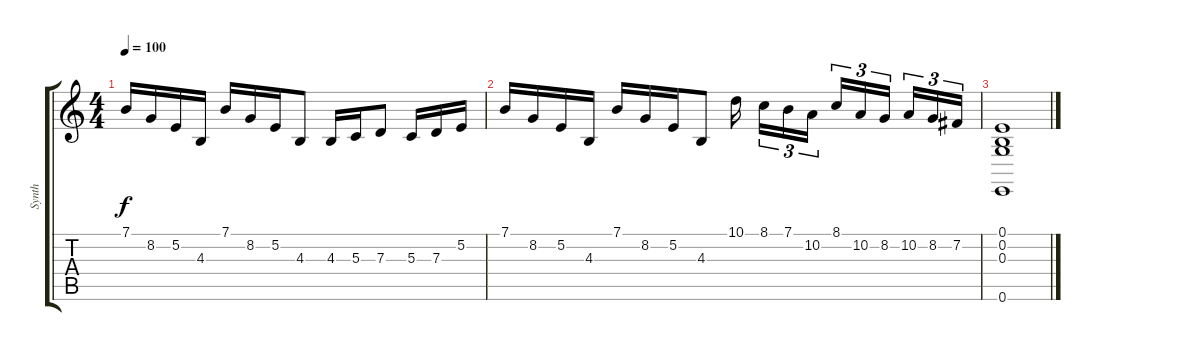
\track ("Synth" "Synth") {instrument choiraahs}
\staff {score tabs}
\tuning (E4 B3 G3 D3 A2 E2) {hide}
\ts (4 4)
\tempo 100
\clef g2
\ks c
7.1.16{dy f} 8.2.16 5.2.16 4.3.16 7.1.16 8.2.16 5.2.16 4.3.8 4.3.16 5.3.16 7.3.8 5.3.16 7.3.16 5.2.16 |
7.1.16 8.2.16 5.2.16 4.3.16 7.1.16 8.2.16 5.2.16 4.3.8 10.1.16 8.1.16{tu (3 2)} 7.1.16{tu (3 2)} 10.2.16{tu (3 2)} 8.1.16{tu (3 2)} 10.2.16{tu (3 2)} 8.2.16{tu (3 2)} 10.2.16{tu (3 2)} 8.2.16{tu (3 2)} 7.2.16{tu (3 2)} |
(0.1 0.2 0.3 0.6).1{volume 0 instrument choiraahs}
